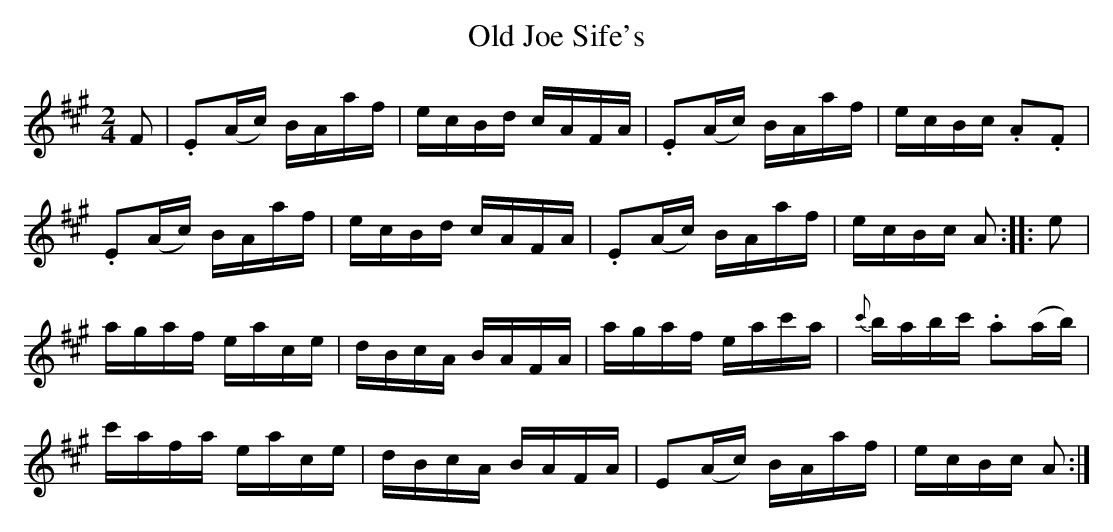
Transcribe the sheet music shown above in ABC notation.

X:1
T:Old Joe Sife's
M:2/4
L:1/8
K:A
F | .E(A/c/) B/A/a/f/ | e/c/B/d/ c/A/F/A/ | .E(A/c/) B/A/a/f/ | e/c/B/c/ .A.F |
.E(A/c/) B/A/a/f/ | e/c/B/d/ c/A/F/A/ | .E(A/c/) B/A/a/f/ | e/c/B/c/ A :: e |
a/g/a/f/ e/a/c/e/ | d/B/c/A/ B/A/F/A/ | a/g/a/f/ e/a/c'/a/ | {c'}b/a/b/c'/ .a(a/b/) |
c'/a/f/a/ e/a/c/e/ | d/B/c/A/ B/A/F/A/ | E(A/c/) B/A/a/f/ | e/c/B/c/ A :|
